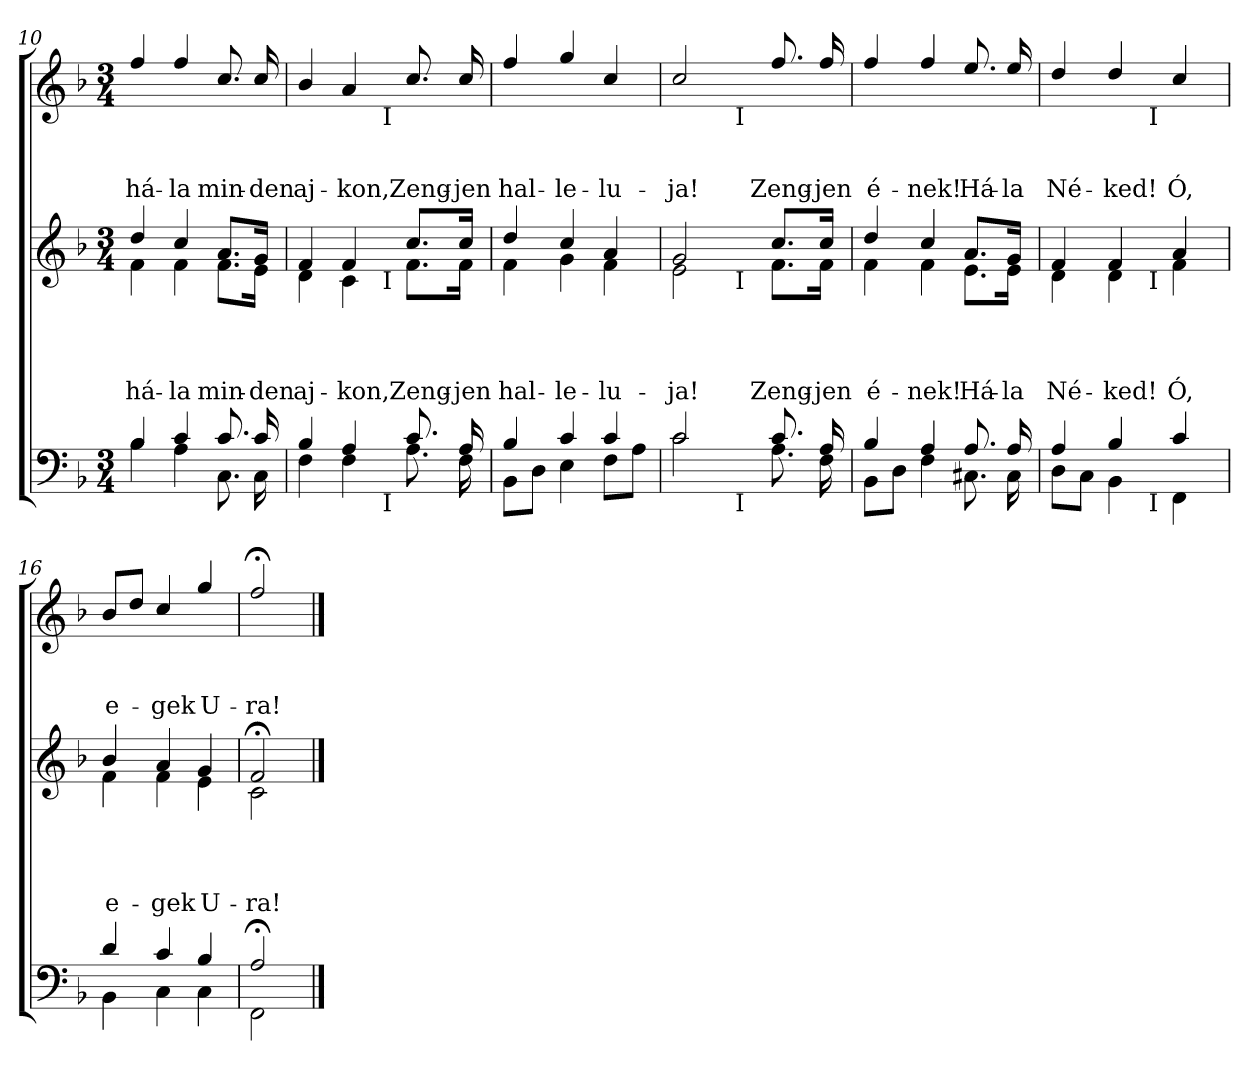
**kern	**kern	**text	**text	**text	**text	**kern	**text	**text	**text
*part3	*part2	*part2	*part2	*part2	*part2	*part1	*part1	*part1	*part1
*staff3	*staff2	*staff2	*staff2	*staff2	*staff2	*staff1	*staff1	*staff1	*staff1
*clefF4	*clefG2	*	*	*	*	*clefG2	*	*	*
*k[b-]	*k[b-]	*	*	*	*	*k[b-]	*	*	*
*F:	*F:	*	*	*	*	*F:	*	*	*
*M3/4	*M3/4	*	*	*	*	*M3/4	*	*	*
=10	=10	=10	=10	=10	=10	=10	=10	=10	=10
*^	*	*	*	*	*	*	*	*	*
!	!	!	!	!	!	!LO:LY:b	!	!	!	!
*	*	*^	*	*	*	*	*	*	*	*
!	!	!	!	!	!	!	!	!	!	!	!LO:LY:b
4B-/	4B-\	4dd/	4f\	.	.	.	há-	4ff/	.	.	há-
!	!	!	!	!	!	!	!LO:LY:b	!	!	!	!
!	!	!	!	!	!	!	!	!	!	!	!LO:LY:b
4c/	4A\	4cc/	4f\	.	.	.	-la	4ff/	.	.	-la
!	!	!	!	!	!	!	!LO:LY:b	!	!	!	!
!	!	!	!	!	!	!	!	!	!	!	!LO:LY:b
8.c/	8.C\	8.a/L	8.f\L	.	.	.	min-	8.cc/	.	.	min-
!	!	!	!	!	!	!	!LO:LY:b	!	!	!	!
!	!	!	!	!	!	!	!	!	!	!	!LO:LY:b
16c/	16C\	16g/Jk	16e\Jk	.	.	.	-den	16cc/	.	.	-den
*	*	*v	*v	*	*	*	*	*	*	*	*
=11	=11	=11	=11	=11	=11	=11	=11	=11	=11	=11
*	*	*^	*	*	*	*	*	*	*	*
!	!	!	!	!	!	!	!LO:LY:b	!	!	!	!
!	!	!	!	!	!	!	!	!	!	!	!LO:LY:b
*	*^	*	*^	*	*	*	*	*^	*	*	*
4B-/	4F\	4ryy	4f/	4d\	4ryy	.	.	.	aj-	4b-/	4ryy	.	.	aj-
!	!	!	!	!	!	!	!	!	!LO:LY:b	!	!	!	!	!
!	!	!	!	!	!	!	!	!	!	!	!	!	!	!LO:LY:b
4A/	4F\	8ryy	4f/	4c\	8ryy	.	.	.	-kon,	4a/	8ryy	.	.	-kon,
.	.	32ryy	.	.	32ryy	.	.	.	.	.	32ryy	.	.	.
!	!	!	!	!	!	!	!	!	!	!	!LO:TX:b:t=I	!	!	!
!	!	!	!	!	!LO:TX:b:t=I	!	!	!	!	!	!	!	!	!
!	!	!LO:TX:b:t=I	!	!	!	!	!	!	!	!	!	!	!	!
.	.	4ryy	.	.	4ryy	.	.	.	.	.	4ryy	.	.	.
!	!	!	!	!	!	!	!	!	!LO:LY:b	!	!	!	!	!
!	!	!	!	!	!	!	!	!	!	!	!	!	!	!LO:LY:b
8.c/	8.A\	.	8.cc/L	8.f\L	.	.	.	.	Zeng-	8.cc/	.	.	.	Zeng-
.	.	16.ryy	.	.	16.ryy	.	.	.	.	.	16.ryy	.	.	.
!	!	!	!	!	!	!	!	!	!LO:LY:b	!	!	!	!	!
!	!	!	!	!	!	!	!	!	!	!	!	!	!	!LO:LY:b
16A/	16F\	.	16cc/Jk	16f\Jk	.	.	.	.	-jen	16cc/	.	.	.	-jen
*	*v	*v	*	*	*	*	*	*	*	*v	*v	*	*	*
*	*	*v	*v	*v	*	*	*	*	*	*	*	*
!!LO:LB:g=z
=12	=12	=12	=12	=12	=12	=12	=12	=12	=12	=12
*	*^	*^	*	*	*	*	*^	*	*	*
*	*	*	*	*^	*	*	*	*	*	*	*	*	*
!	!	!	!	!	!	!	!	!	!LO:LY:b	!	!	!	!	!
*	*v	*v	*	*	*	*	*	*	*	*v	*v	*	*	*
*	*	*	*v	*v	*	*	*	*	*	*	*	*
*	*^	*	*^	*	*	*	*	*^	*	*	*
!	!	!	!	!	!	!	!	!	!	!	!	!	!	!LO:LY:b
*	*v	*v	*	*	*	*	*	*	*	*v	*v	*	*	*
*	*	*	*v	*v	*	*	*	*	*	*	*	*
4B-/	8BB-\L	4dd/	4f\	.	.	.	hal-	4ff/	.	.	hal-
.	8D\J	.	.	.	.	.	.	.	.	.	.
!	!	!	!	!	!	!	!LO:LY:b	!	!	!	!
!	!	!	!	!	!	!	!	!	!	!	!LO:LY:b
4c/	4E\	4cc/	4g\	.	.	.	-le-	4gg/	.	.	-le-
!	!	!	!	!	!	!	!LO:LY:b	!	!	!	!
!	!	!	!	!	!	!	!	!	!	!	!LO:LY:b
4c/	8F\L	4a/	4f\	.	.	.	-lu-	4cc/	.	.	-lu-
.	8A\J	.	.	.	.	.	.	.	.	.	.
*	*	*v	*v	*	*	*	*	*	*	*	*
=13	=13	=13	=13	=13	=13	=13	=13	=13	=13	=13
!	!	!	!	!	!	!LO:LY:b	!	!	!	!
*	*	*^	*	*	*	*	*	*	*	*
!	!	!	!	!	!	!	!	!	!	!	!LO:LY:b
*	*^	*	*^	*	*	*	*	*^	*	*	*
2c/	2c\	4ryy	2g/	2e\	4ryy	.	.	.	-ja!	2cc/	4ryy	.	.	-ja!
.	.	16ryy	.	.	16ryy	.	.	.	.	.	16ryy	.	.	.
!	!	!	!	!	!	!	!	!	!	!	!LO:TX:b:t=I	!	!	!
!	!	!	!	!	!LO:TX:b:t=I	!	!	!	!	!	!	!	!	!
!	!	!LO:TX:b:t=I	!	!	!	!	!	!	!	!	!	!	!	!
.	.	4..ryy	.	.	4..ryy	.	.	.	.	.	4..ryy	.	.	.
!	!	!	!	!	!	!	!	!	!LO:LY:b	!	!	!	!	!
!	!	!	!	!	!	!	!	!	!	!	!	!	!	!LO:LY:b
8.c/	8.A\	.	8.cc/L	8.f\L	.	.	.	.	Zeng-	8.ff/	.	.	.	Zeng-
!	!	!	!	!	!	!	!	!	!LO:LY:b	!	!	!	!	!
!	!	!	!	!	!	!	!	!	!	!	!	!	!	!LO:LY:b
16A/	16F\	.	16cc/Jk	16f\Jk	.	.	.	.	-jen	16ff/	.	.	.	-jen
*	*v	*v	*	*	*	*	*	*	*	*v	*v	*	*	*
*	*	*v	*v	*v	*	*	*	*	*	*	*	*
=14	=14	=14	=14	=14	=14	=14	=14	=14	=14	=14
*	*^	*^	*	*	*	*	*^	*	*	*
*	*	*	*	*^	*	*	*	*	*	*	*	*	*
!	!	!	!	!	!	!	!	!	!LO:LY:b	!	!	!	!	!
*	*v	*v	*	*	*	*	*	*	*	*v	*v	*	*	*
*	*	*	*v	*v	*	*	*	*	*	*	*	*
*	*^	*	*^	*	*	*	*	*^	*	*	*
!	!	!	!	!	!	!	!	!	!	!	!	!	!	!LO:LY:b
*	*v	*v	*	*	*	*	*	*	*	*v	*v	*	*	*
*	*	*	*v	*v	*	*	*	*	*	*	*	*
4B-/	8BB-\L	4dd/	4f\	.	.	.	é-	4ff/	.	.	é-
.	8D\J	.	.	.	.	.	.	.	.	.	.
!	!	!	!	!	!	!	!LO:LY:b	!	!	!	!
!	!	!	!	!	!	!	!	!	!	!	!LO:LY:b
4A/	4F\	4cc/	4f\	.	.	.	-nek!	4ff/	.	.	-nek!
!	!	!	!	!	!	!	!LO:LY:b	!	!	!	!
!	!	!	!	!	!	!	!	!	!	!	!LO:LY:b
8.A/	8.C#X\	8.a/L	8.e\L	.	.	.	Há-	8.ee/	.	.	Há-
!	!	!	!	!	!	!	!LO:LY:b	!	!	!	!
!	!	!	!	!	!	!	!	!	!	!	!LO:LY:b
16A/	16C#\	16g/Jk	16e\Jk	.	.	.	-la	16ee/	.	.	-la
*	*	*v	*v	*	*	*	*	*	*	*	*
=15	=15	=15	=15	=15	=15	=15	=15	=15	=15	=15
*	*	*^	*	*	*	*	*	*	*	*
!	!	!	!	!	!	!	!LO:LY:b	!	!	!	!
!	!	!	!	!	!	!	!	!	!	!	!LO:LY:b
*	*^	*	*^	*	*	*	*	*^	*	*	*
4A/	8D\L	4ryy	4f/	4d\	4ryy	.	.	.	Né-	4dd/	4ryy	.	.	Né-
.	8C\J	.	.	.	.	.	.	.	.	.	.	.	.	.
!	!	!	!	!	!	!	!	!	!LO:LY:b	!	!	!	!	!
!	!	!	!	!	!	!	!	!	!	!	!	!	!	!LO:LY:b
4B-/	4BB-\	8ryy	4f/	4d\	8ryy	.	.	.	-ked!	4dd/	8ryy	.	.	-ked!
.	.	32ryy	.	.	32ryy	.	.	.	.	.	32ryy	.	.	.
!	!	!	!	!	!	!	!	!	!	!	!LO:TX:b:t=I	!	!	!
!	!	!	!	!	!LO:TX:b:t=I	!	!	!	!	!	!	!	!	!
!	!	!LO:TX:b:t=I	!	!	!	!	!	!	!	!	!	!	!	!
.	.	4ryy	.	.	4ryy	.	.	.	.	.	4ryy	.	.	.
!	!	!	!	!	!	!	!	!	!LO:LY:b	!	!	!	!	!
!	!	!	!	!	!	!	!	!	!	!	!	!	!	!LO:LY:b
4c/	4FF\	.	4a/	4f\	.	.	.	.	Ó,	4cc/	.	.	.	Ó,
.	.	16.ryy	.	.	16.ryy	.	.	.	.	.	16.ryy	.	.	.
*	*v	*v	*	*	*	*	*	*	*	*v	*v	*	*	*
*	*	*v	*v	*v	*	*	*	*	*	*	*	*
=16	=16	=16	=16	=16	=16	=16	=16	=16	=16	=16
*	*^	*^	*	*	*	*	*^	*	*	*
*	*	*	*	*^	*	*	*	*	*	*	*	*	*
!	!	!	!	!	!	!	!	!	!LO:LY:b	!	!	!	!	!
*	*v	*v	*	*	*	*	*	*	*	*v	*v	*	*	*
*	*	*	*v	*v	*	*	*	*	*	*	*	*
*	*^	*	*^	*	*	*	*	*^	*	*	*
!	!	!	!	!	!	!	!	!	!	!	!	!	!	!LO:LY:b
*	*v	*v	*	*	*	*	*	*	*	*v	*v	*	*	*
*	*	*	*v	*v	*	*	*	*	*	*	*	*
4d/	4BB-\	4b-/	4f\	.	.	.	e-	8b-/L	.	.	e-
.	.	.	.	.	.	.	.	8dd/J	.	.	.
!	!	!	!	!	!	!	!LO:LY:b	!	!	!	!
!	!	!	!	!	!	!	!	!	!	!	!LO:LY:b
4c/	4C\	4a/	4f\	.	.	.	-gek	4cc/	.	.	-gek
!	!	!	!	!	!	!	!LO:LY:b	!	!	!	!
!	!	!	!	!	!	!	!	!	!	!	!LO:LY:b
4B-/	4C\	4g/	4e\	.	.	.	U-	4gg/	.	.	U-
=17	=17	=17	=17	=17	=17	=17	=17	=17	=17	=17	=17
!	!	!	!	!	!	!	!LO:LY:b	!	!	!	!
!	!	!	!	!	!	!	!	!	!	!	!LO:LY:b
2A;/	2FF\	2f;/	2c\	.	.	.	-ra!	2ff;/	.	.	-ra!
*v	*v	*	*	*	*	*	*	*	*	*	*
*	*v	*v	*	*	*	*	*	*	*	*
==	==	==	==	==	==	==	==	==	==
*-	*-	*-	*-	*-	*-	*-	*-	*-	*-
